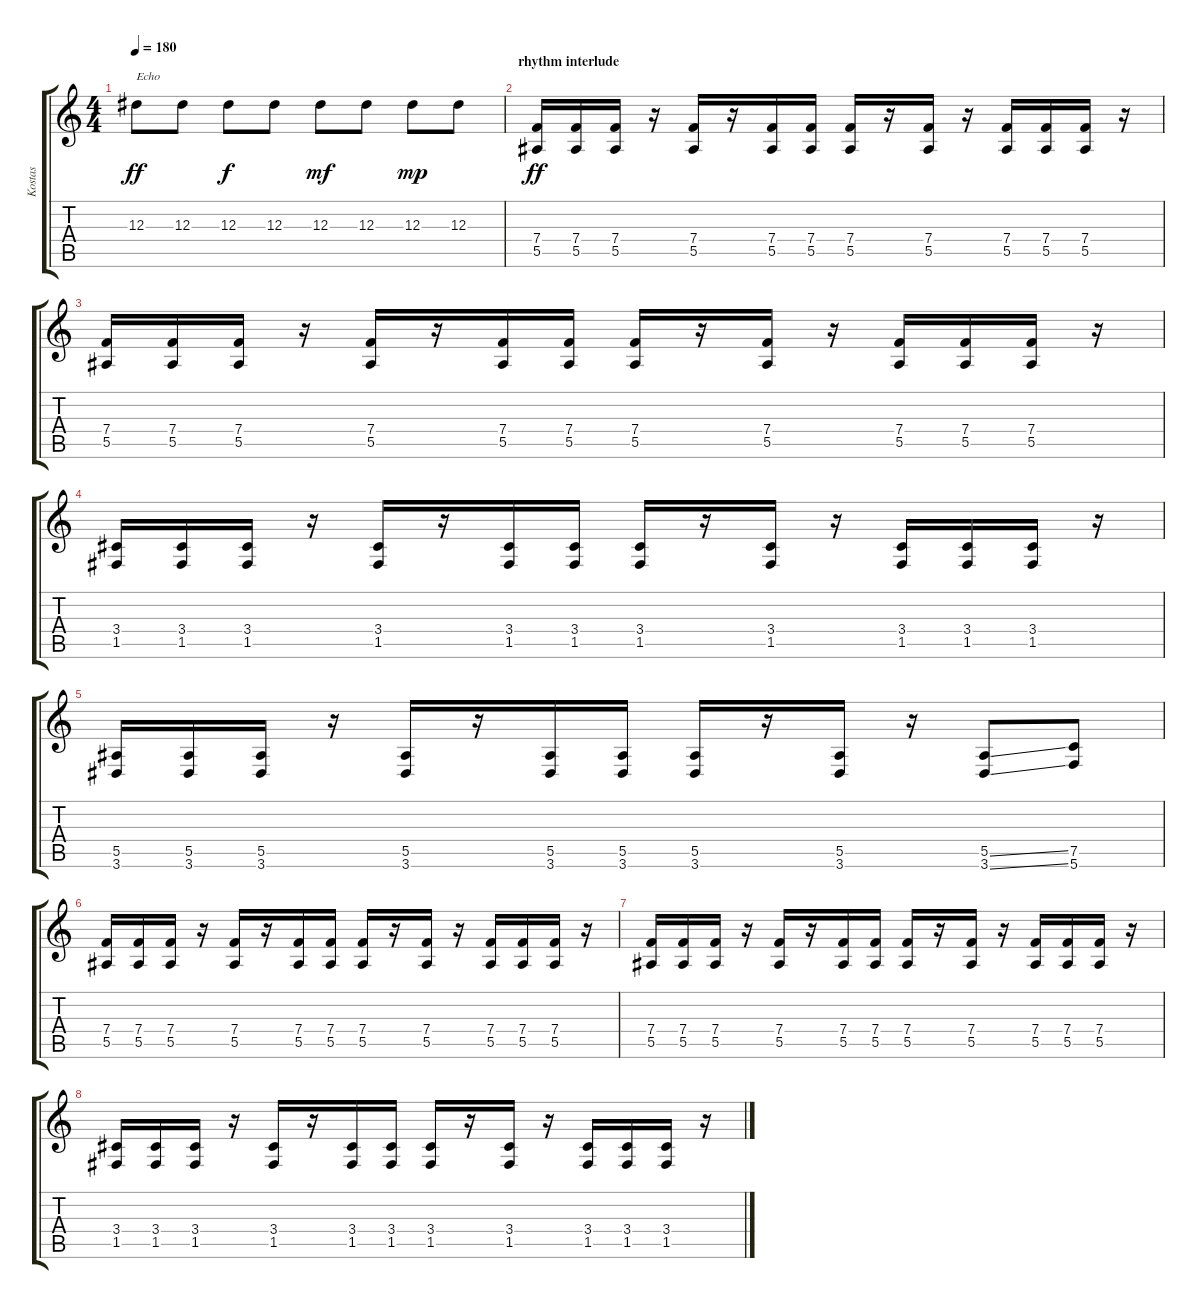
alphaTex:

\track ("Kostas" "Kostas") {instrument distortionguitar}
\staff {score tabs}
\tuning (C4 G3 Eb3 Bb2 F2 C2) {hide}
\ts (4 4)
\tempo 180
\clef g2
\ks c
12.3.8{txt "Echo" dy ff} 12.3.8 12.3.8{dy f} 12.3.8 12.3.8{dy mf} 12.3.8 12.3.8{dy mp} 12.3.8 |
\section ("" "rhythm interlude")
(7.4 5.5).16{dy ff} (7.4 5.5).16 (7.4 5.5).16 r.16 (7.4 5.5).16 r.16 (7.4 5.5).16 (7.4 5.5).16 (7.4 5.5).16 r.16 (7.4 5.5).16 r.16 (7.4 5.5).16 (7.4 5.5).16 (7.4 5.5).16 r.16 |
(7.4 5.5).16 (7.4 5.5).16 (7.4 5.5).16 r.16 (7.4 5.5).16 r.16 (7.4 5.5).16 (7.4 5.5).16 (7.4 5.5).16 r.16 (7.4 5.5).16 r.16 (7.4 5.5).16 (7.4 5.5).16 (7.4 5.5).16 r.16 |
(3.4 1.5).16 (3.4 1.5).16 (3.4 1.5).16 r.16 (3.4 1.5).16 r.16 (3.4 1.5).16 (3.4 1.5).16 (3.4 1.5).16 r.16 (3.4 1.5).16 r.16 (3.4 1.5).16 (3.4 1.5).16 (3.4 1.5).16 r.16 |
(5.5 3.6).16 (5.5 3.6).16 (5.5 3.6).16 r.16 (5.5 3.6).16 r.16 (5.5 3.6).16 (5.5 3.6).16 (5.5 3.6).16 r.16 (5.5 3.6).16 r.16 (5.5{ss} 3.6{ss}).8 (7.5 5.6).8 |
(7.4 5.5).16 (7.4 5.5).16 (7.4 5.5).16 r.16 (7.4 5.5).16 r.16 (7.4 5.5).16 (7.4 5.5).16 (7.4 5.5).16 r.16 (7.4 5.5).16 r.16 (7.4 5.5).16 (7.4 5.5).16 (7.4 5.5).16 r.16 |
(7.4 5.5).16 (7.4 5.5).16 (7.4 5.5).16 r.16 (7.4 5.5).16 r.16 (7.4 5.5).16 (7.4 5.5).16 (7.4 5.5).16 r.16 (7.4 5.5).16 r.16 (7.4 5.5).16 (7.4 5.5).16 (7.4 5.5).16 r.16 |
(3.4 1.5).16 (3.4 1.5).16 (3.4 1.5).16 r.16 (3.4 1.5).16 r.16 (3.4 1.5).16 (3.4 1.5).16 (3.4 1.5).16 r.16 (3.4 1.5).16 r.16 (3.4 1.5).16 (3.4 1.5).16 (3.4 1.5).16 r.16
